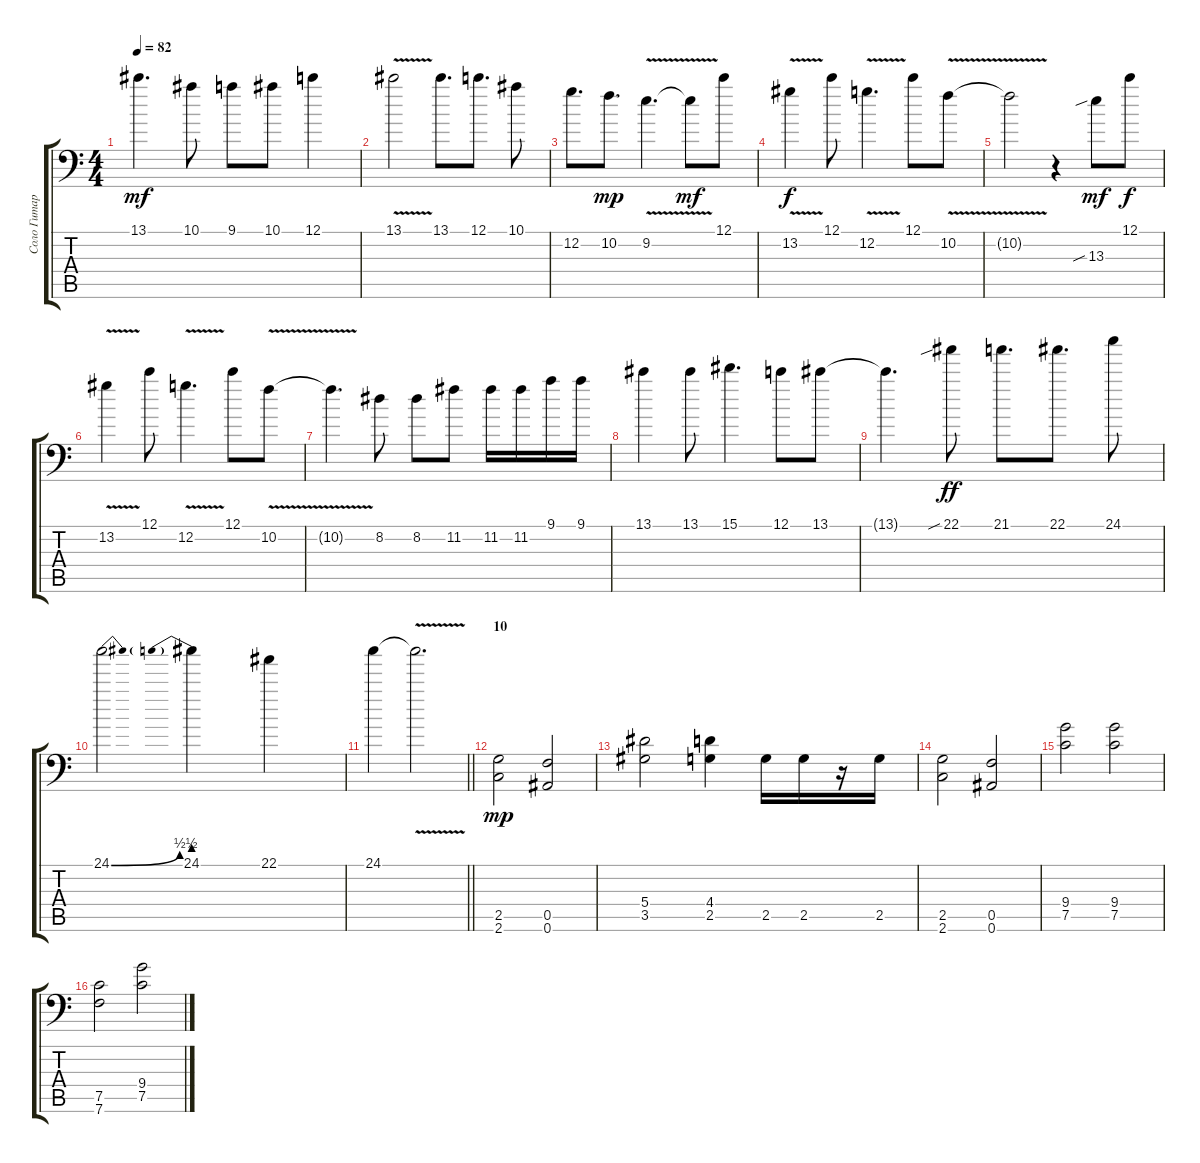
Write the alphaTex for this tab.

\track ("Соло Гитара" "Соло Гитар") {instrument overdrivenguitar}
\staff {score tabs}
\tuning (C4 G3 Eb3 Bb2 F2 Bb1) {hide}
\ts (4 4)
\tempo 82
\clef f4
\ks c
13.1{t}.4{d dy mf} 10.1.8 9.1.8 10.1.8 12.1.4 |
13.1{v}.2 13.1.8{d} 12.1.8{d} 10.1.8 |
12.2.8{d} 10.2.8{d dy mp} 9.2{v}.4{d} 9.2{t}.8{dy mf} 12.1.8 |
13.2{v}.4{dy f} 12.1.8 12.2{v}.4{d} 12.1.8 10.2{v}.8 |
10.2{t}.2 r.4 13.3{sib}.8{dy mf} 12.1.8{dy f} |
13.2{v}.4 12.1.8 12.2{v}.4{d} 12.1.8 10.2{v}.8 |
10.2{t}.4{d} 8.2.8 8.2.8 11.2.8 11.2.16 11.2.16 9.1.16 9.1.16 |
13.1.4 13.1.8 15.1.4{d} 12.1.8 13.1.8 |
13.1{t}.4{d} 22.1{sib}.8{dy ff} 21.1.8{d} 22.1.8{d} 24.1.8 |
24.1{be (bend 0 0 60 2)}.2 24.1{be (prebend 0 2 60 2)}.4 22.1.4 |
\barLineRight lightlight
24.1.4 24.1{v t}.2{d} |
\section ("" "10")
(2.5 2.6).2{dy mp} (0.5 0.6).2 |
(5.4 3.5).2 (4.4 2.5).4 2.5.16 2.5.16 r.16 2.5.16 |
(2.5 2.6).2 (0.5 0.6).2 |
(9.4 7.5).2 (9.4 7.5).2 |
(7.5 7.6).2 (9.4 7.5).2
